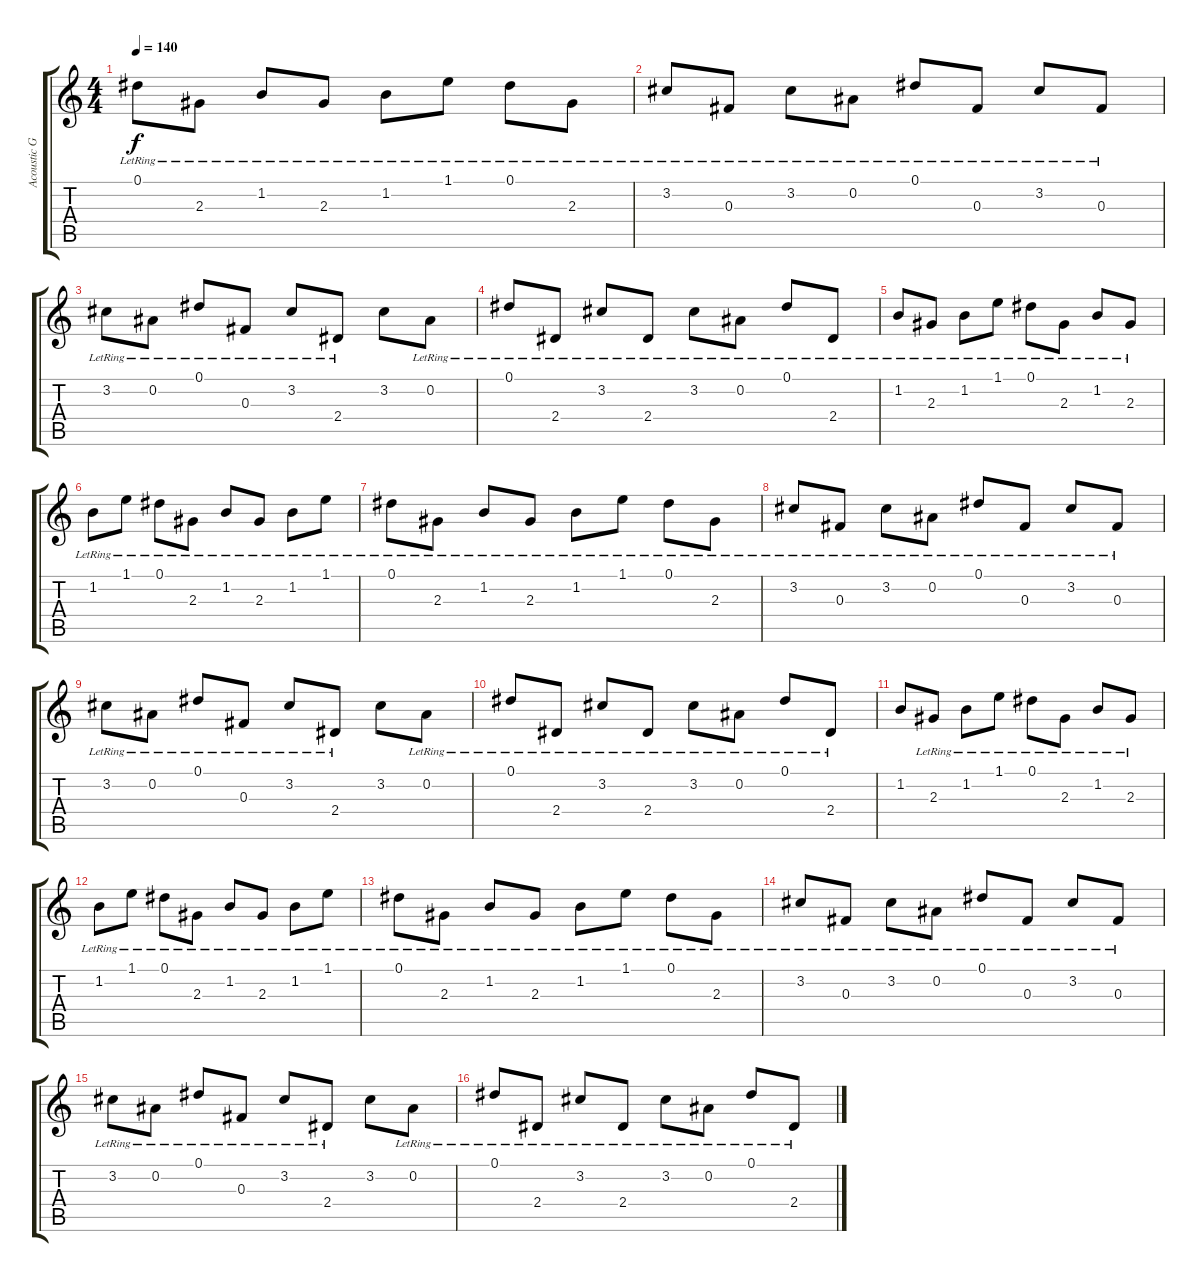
\track ("Acoustic Guitar" "Acoustic G") {instrument acousticguitarsteel}
\staff {score tabs}
\tuning (Eb4 Bb3 Gb3 Db3 Ab2 Eb2) {hide}
\ts (4 4)
\tempo 140
\clef g2
\ks c
0.1{lr}.8{dy f} 2.3{lr}.8 1.2{lr}.8 2.3{lr}.8 1.2{lr}.8 1.1{lr}.8 0.1{lr}.8 2.3{lr}.8 |
3.2{lr}.8 0.3{lr}.8 3.2{lr}.8 0.2{lr}.8 0.1{lr}.8 0.3{lr}.8 3.2{lr}.8 0.3{lr}.8 |
3.2{lr}.8 0.2{lr}.8 0.1{lr}.8 0.3{lr}.8 3.2{lr}.8 2.4{lr}.8 3.2.8 0.2{lr}.8 |
0.1{lr}.8 2.4{lr}.8 3.2{lr}.8 2.4{lr}.8 3.2{lr}.8 0.2{lr}.8 0.1{lr}.8 2.4{lr}.8 |
1.2{lr}.8 2.3{lr}.8 1.2{lr}.8 1.1{lr}.8 0.1{lr}.8 2.3{lr}.8 1.2{lr}.8 2.3{lr}.8 |
1.2{lr}.8 1.1{lr}.8 0.1{lr}.8 2.3{lr}.8 1.2{lr}.8 2.3{lr}.8 1.2{lr}.8 1.1{lr}.8 |
0.1{lr}.8 2.3{lr}.8 1.2{lr}.8 2.3{lr}.8 1.2{lr}.8 1.1{lr}.8 0.1{lr}.8 2.3{lr}.8 |
3.2{lr}.8 0.3{lr}.8 3.2{lr}.8 0.2{lr}.8 0.1{lr}.8 0.3{lr}.8 3.2{lr}.8 0.3{lr}.8 |
3.2{lr}.8 0.2{lr}.8 0.1{lr}.8 0.3{lr}.8 3.2{lr}.8 2.4{lr}.8 3.2.8 0.2{lr}.8 |
0.1{lr}.8 2.4{lr}.8 3.2{lr}.8 2.4{lr}.8 3.2{lr}.8 0.2{lr}.8 0.1{lr}.8 2.4{lr}.8 |
1.2.8 2.3{lr}.8 1.2{lr}.8 1.1{lr}.8 0.1{lr}.8 2.3{lr}.8 1.2{lr}.8 2.3{lr}.8 |
1.2{lr}.8 1.1{lr}.8 0.1{lr}.8 2.3{lr}.8 1.2{lr}.8 2.3{lr}.8 1.2{lr}.8 1.1{lr}.8 |
0.1{lr}.8 2.3{lr}.8 1.2{lr}.8 2.3{lr}.8 1.2{lr}.8 1.1{lr}.8 0.1{lr}.8 2.3{lr}.8 |
3.2{lr}.8 0.3{lr}.8 3.2{lr}.8 0.2{lr}.8 0.1{lr}.8 0.3{lr}.8 3.2{lr}.8 0.3{lr}.8 |
3.2{lr}.8 0.2{lr}.8 0.1{lr}.8 0.3{lr}.8 3.2{lr}.8 2.4{lr}.8 3.2.8 0.2{lr}.8 |
0.1{lr}.8 2.4{lr}.8 3.2{lr}.8 2.4{lr}.8 3.2{lr}.8 0.2{lr}.8 0.1{lr}.8 2.4{lr}.8
